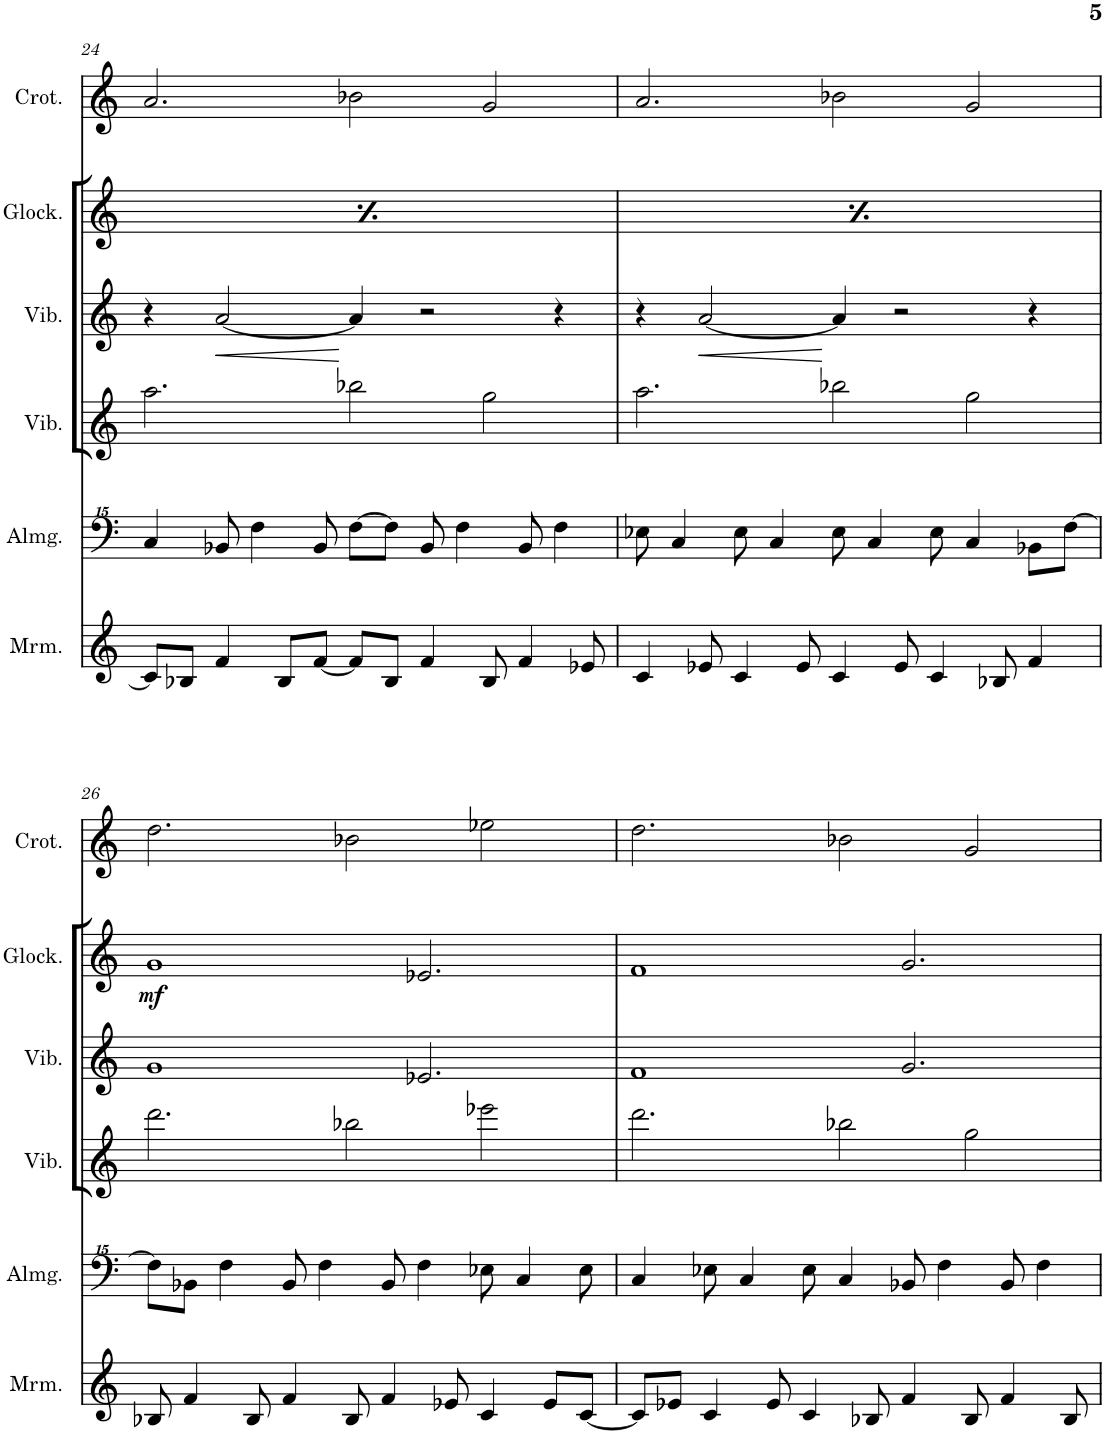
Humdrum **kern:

**kern	**kern	**kern	**kern	**dynam	**kern	**dynam	**kern
*part6	*part5	*part4	*part3	*part3	*part2	*part2	*part1
*staff6	*staff5	*staff4	*staff3	*staff3	*staff2	*staff2	*staff1
*I"Marimba	*I"Almglocken	*I"Vibraphone	*I"Xylophone	*	*I"Glockenspiel	*	*I"Crotales
*I'Mrm.	*I'Almg.	*I'Vib.	*I'Xyl.	*	*I'Glock.	*	*I'Crot.
!!LO:PB:g=z
*clefF4	*clefF^^4	*clefG2	*clefG2	*	*clefG2	*	*clefG2
*	*	*	*Trd-7c-12	*	*Trd-14c-24	*	*Trd-14c-24
*k[]	*k[]	*k[]	*k[]	*	*k[]	*	*k[]
*M7/4	*M7/4	*M7/4	*M7/4	*	*M7/4	*	*M7/4
=24	=24	=24	=24	=24	=24	=24	=24
!	!	!	!	!	!	!LO:DY:b	!
8c/L]	4cc/	2.aa\	4r	.	4dd\	mp	2.a/
8B-X/J	.	.	.	.	.	.	.
!	!	!	!	!LO:HP:b	!	!	!
4f/	8b-X/	.	[2a/	<	4a/	.	.
.	4ff\	.	.	.	.	.	.
8B-/L	.	.	.	.	4b-X\	.	.
[8f/J	8b-/	.	.	.	.	.	.
8f/L]	[8ff\L	2bb-X\	4a/]	[	4dd\	.	2b-X\
8B-/J	8ff\J]	.	.	.	.	.	.
4f/	8b-/	.	2r	.	4a/	.	.
.	4ff\	.	.	.	.	.	.
8B-/	.	2gg\	.	.	4b-\	.	2g/
4f/	8b-/	.	.	.	.	.	.
.	4ff\	.	4r	.	4e-X/	.	.
8e-X/	.	.	.	.	.	.	.
=25	=25	=25	=25	=25	=25	=25	=25
!	!	!	!	!	!	!LO:DY:b	!
4c/	8ee-X\	2.aa\	4r	.	4dd\	mp	2.a/
.	4cc/	.	.	.	.	.	.
!	!	!	!	!LO:HP:b	!	!	!
8e-X/	.	.	[2a/	<	4a/	.	.
4c/	8ee-\	.	.	.	.	.	.
.	4cc/	.	.	.	4b-X\	.	.
8e-/	.	.	.	.	.	.	.
4c/	8ee-\	2bb-X\	4a/]	[	4dd\	.	2b-X\
.	4cc/	.	.	.	.	.	.
8e-/	.	.	2r	.	4a/	.	.
4c/	8ee-\	.	.	.	.	.	.
.	4cc/	2gg\	.	.	4b-\	.	2g/
8B-X/	.	.	.	.	.	.	.
4f/	8b-X\L	.	4r	.	4e-X/	.	.
.	[8ff\J	.	.	.	.	.	.
!!LO:LB:g=z
=26	=26	=26	=26	=26	=26	=26	=26
!	!	!	!	!	!	!LO:DY:b	!
8B-X/	8ff\L]	2.ddd\	1g	.	1g	mf	2.dd\
4f/	8b-X\J	.	.	.	.	.	.
.	4ff\	.	.	.	.	.	.
8B-/	.	.	.	.	.	.	.
4f/	8b-/	.	.	.	.	.	.
.	4ff\	.	.	.	.	.	.
8B-/	.	2bb-X\	.	.	.	.	2b-X\
4f/	8b-/	.	.	.	.	.	.
.	4ff\	.	2.e-X/	.	2.e-X/	.	.
8e-X/	.	.	.	.	.	.	.
4c/	8ee-X\	2eee-X\	.	.	.	.	2ee-X\
.	4cc/	.	.	.	.	.	.
8e-/L	.	.	.	.	.	.	.
[8c/J	8ee-\	.	.	.	.	.	.
=27	=27	=27	=27	=27	=27	=27	=27
8c/L]	4cc/	2.ddd\	1f	.	1f	.	2.dd\
8e-X/J	.	.	.	.	.	.	.
4c/	8ee-X\	.	.	.	.	.	.
.	4cc/	.	.	.	.	.	.
8e-/	.	.	.	.	.	.	.
4c/	8ee-\	.	.	.	.	.	.
.	4cc/	2bb-X\	.	.	.	.	2b-X\
8B-X/	.	.	.	.	.	.	.
4f/	8b-X/	.	2.g/	.	2.g/	.	.
.	4ff\	.	.	.	.	.	.
8B-/	.	2gg\	.	.	.	.	2g/
4f/	8b-/	.	.	.	.	.	.
.	4ff\	.	.	.	.	.	.
8B-/	.	.	.	.	.	.	.
=	=	=	=	=	=	=	=
*-	*-	*-	*-	*-	*-	*-	*-
